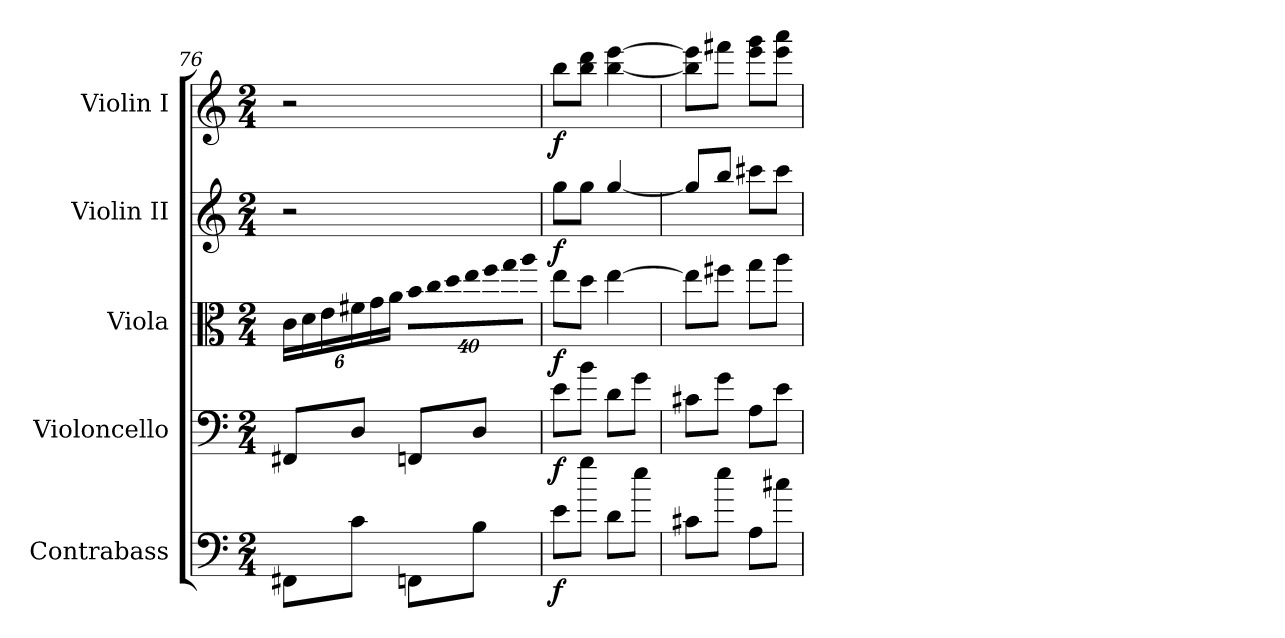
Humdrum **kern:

**kern	**dynam	**kern	**dynam	**kern	**dynam	**kern	**dynam	**kern	**dynam
*part5	*part5	*part4	*part4	*part3	*part3	*part2	*part2	*part1	*part1
*staff5	*staff5	*staff4	*staff4	*staff3	*staff3	*staff2	*staff2	*staff1	*staff1
*I"Contrabass	*	*I"Violoncello	*	*I"Viola	*	*I"Violin II	*	*I"Violin I	*
*I'Cb.	*	*I'Vc.	*	*I'Vla.	*	*I'Vln. II	*	*I'Vln. I	*
!!LO:LB:g=z
*clefF4	*	*clefF4	*	*clefC3	*	*clefG2	*	*clefG2	*
*ITrd7c12	*	*	*	*	*	*	*	*	*
*k[]	*	*k[]	*	*k[]	*	*k[]	*	*k[]	*
*M2/4	*	*M2/4	*	*M2/4	*	*M2/4	*	*M2/4	*
*	*	*	*	*Xbrackettup	*	*	*	*	*
=76	=76	=76	=76	=76	=76	=76	=76	=76	=76
8FFF#X\L	.	8FF#X/L	.	24c\LL	.	2r	.	2r	.
.	.	.	.	24d\	.	.	.	.	.
.	.	.	.	24e\	.	.	.	.	.
8C\J	.	8D/J	.	24f#X\	.	.	.	.	.
.	.	.	.	24g\	.	.	.	.	.
.	.	.	.	24a\JJ	.	.	.	.	.
!	!	!	!	!LO:N:vis=16	!	!	!	!	!
8FFFn\L	.	8FFn/L	.	640%23b\LL	.	.	.	.	.
!	!	!	!	!LO:N:vis=16	!	!	!	!	!
.	.	.	.	640%23cc\	.	.	.	.	.
!	!	!	!	!LO:N:vis=16	!	!	!	!	!
.	.	.	.	640%23dd\	.	.	.	.	.
!	!	!	!	!LO:N:vis=16	!	!	!	!	!
.	.	.	.	640%23ee\	.	.	.	.	.
8BB\J	.	8D/J	.	.	.	.	.	.	.
!	!	!	!	!LO:N:vis=16	!	!	!	!	!
.	.	.	.	640%23ff\	.	.	.	.	.
!	!	!	!	!LO:N:vis=16	!	!	!	!	!
.	.	.	.	640%23gg\	.	.	.	.	.
!	!	!	!	!LO:N:vis=16	!	!	!	!	!
.	.	.	.	640%23aa\JJ	.	.	.	.	.
640ryy	.	640ryy	.	.	.	640ryy	.	640ryy	.
=77	=77	=77	=77	=77	=77	=77	=77	=77	=77
!	!LO:DY:b	!	!LO:DY:b	!	!LO:DY:b	!	!LO:DY:b	!	!LO:DY:b
8E\L	f	8e\L	f	8ee\L	f	8gg\L	f	8bb\L	f
8g\J	.	8b\J	.	8dd\J	.	8gg\J	.	8bb\ 8ddd\J	.
8D\L	.	8d\L	.	[4ee\	.	[4gg/	.	[4bb\ [4eee\	.
8e\J	.	8g\J	.	.	.	.	.	.	.
=78	=78	=78	=78	=78	=78	=78	=78	=78	=78
8C#X\L	.	8c#X\L	.	8ee\L]	.	8gg/L]	.	8bb\] 8eee\]L	.
8e\J	.	8g\J	.	8ff#X\J	.	8bb/J	.	8fff#X\J	.
8AA\L	.	8A\L	.	8gg\L	.	8ccc#X\L	.	8eee\ 8ggg\L	.
8c#X\J	.	8e\J	.	8aa\J	.	8ccc#\J	.	8eee\ 8aaa\J	.
=	=	=	=	=	=	=	=	=	=
*-	*-	*-	*-	*-	*-	*-	*-	*-	*-
